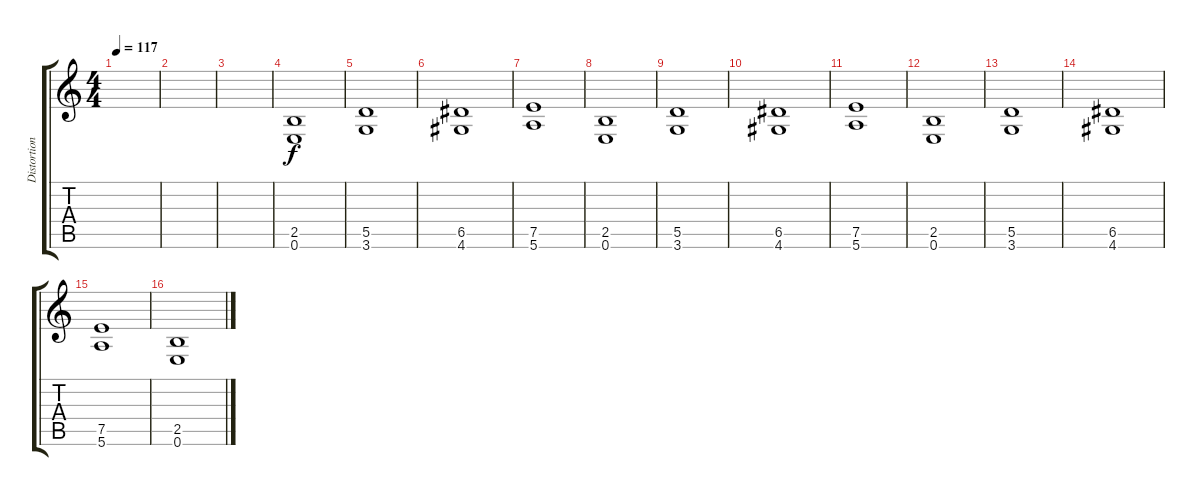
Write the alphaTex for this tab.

\track ("Distortion" "Distortion") {instrument distortionguitar}
\staff {score tabs}
\tuning (E4 B3 G3 D3 A2 E2) {hide}
\ts (4 4)
\tempo 117
\clef g2
\ks c
|
|
|
(2.5 0.6).1 |
(5.5 3.6).1 |
(6.5 4.6).1 |
(7.5 5.6).1 |
(2.5 0.6).1 |
(5.5 3.6).1 |
(6.5 4.6).1 |
(7.5 5.6).1 |
(2.5 0.6).1 |
(5.5 3.6).1 |
(6.5 4.6).1 |
(7.5 5.6).1 |
(2.5 0.6).1
